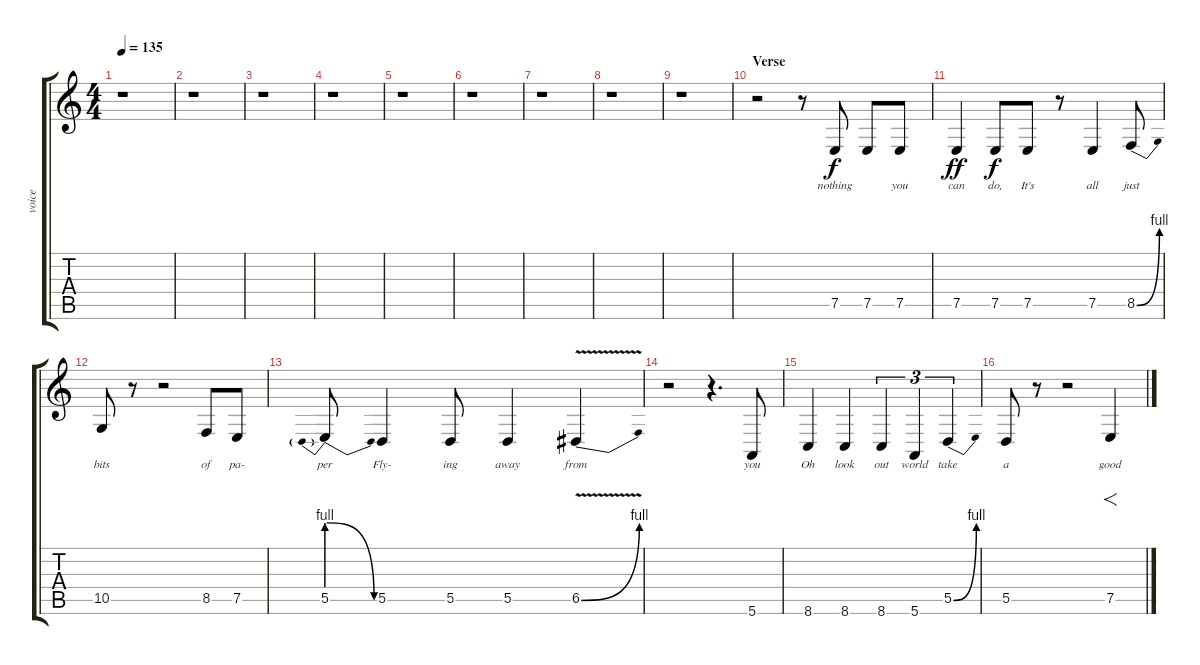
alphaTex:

\track ("voice" "voice") {instrument lead2sawtooth}
\staff {score tabs}
\tuning (E4 B3 G3 D3 A2 E2) {hide}
\ts (4 4)
\tempo 135
\clef g2
\ks c
r.1{dy f} |
r.1 |
r.1 |
r.1 |
r.1 |
r.1 |
r.1 |
r.1 |
r.1 |
\section ("" "Verse")
r.2 r.8 7.5.8{lyrics (0 "nothing") lyrics (1 "") lyrics (2 "") lyrics (3 "") lyrics (4 "")} 7.5.8{lyrics (0 "") lyrics (1 "") lyrics (2 "") lyrics (3 "") lyrics (4 "")} 7.5.8{lyrics (0 "you") lyrics (1 "") lyrics (2 "") lyrics (3 "") lyrics (4 "")} |
7.5.4{lyrics (0 "can") lyrics (1 "") lyrics (2 "") lyrics (3 "") lyrics (4 "") dy ff} 7.5.8{lyrics (0 "do,") lyrics (1 "") lyrics (2 "") lyrics (3 "") lyrics (4 "") dy f} 7.5.8{lyrics (0 "It's") lyrics (1 "") lyrics (2 "") lyrics (3 "") lyrics (4 "")} r.8 7.5.4{lyrics (0 "all") lyrics (1 "") lyrics (2 "") lyrics (3 "") lyrics (4 "")} 8.5{be (bend 0 0 60 4)}.8{lyrics (0 "just") lyrics (1 "") lyrics (2 "") lyrics (3 "") lyrics (4 "")} |
10.5.8{lyrics (0 "bits") lyrics (1 "") lyrics (2 "") lyrics (3 "") lyrics (4 "")} r.8 r.2 8.5.8{lyrics (0 "of") lyrics (1 "") lyrics (2 "") lyrics (3 "") lyrics (4 "")} 7.5.8{lyrics (0 "pa-") lyrics (1 "") lyrics (2 "") lyrics (3 "") lyrics (4 "")} |
5.5{be (prebendrelease 0 4 60 0)}.8{lyrics (0 "per") lyrics (1 "") lyrics (2 "") lyrics (3 "") lyrics (4 "")} 5.5.4{lyrics (0 "Fly-") lyrics (1 "") lyrics (2 "") lyrics (3 "") lyrics (4 "")} 5.5.8{lyrics (0 "ing") lyrics (1 "") lyrics (2 "") lyrics (3 "") lyrics (4 "")} 5.5.4{lyrics (0 "away") lyrics (1 "") lyrics (2 "") lyrics (3 "") lyrics (4 "")} 6.5{be (bend 0 0 60 4) v}.4{lyrics (0 "from") lyrics (1 "") lyrics (2 "") lyrics (3 "") lyrics (4 "")} |
r.2 r.4{d} 5.6.8{lyrics (0 "you") lyrics (1 "") lyrics (2 "") lyrics (3 "") lyrics (4 "")} |
8.6.4{lyrics (0 "Oh") lyrics (1 "") lyrics (2 "") lyrics (3 "") lyrics (4 "")} 8.6.4{lyrics (0 "look") lyrics (1 "") lyrics (2 "") lyrics (3 "") lyrics (4 "")} 8.6.4{tu (3 2) lyrics (0 "out") lyrics (1 "") lyrics (2 "") lyrics (3 "") lyrics (4 "")} 5.6.4{tu (3 2) lyrics (0 "world") lyrics (1 "") lyrics (2 "") lyrics (3 "") lyrics (4 "")} 5.5{be (bend 0 0 60 4)}.4{tu (3 2) lyrics (0 "take") lyrics (1 "") lyrics (2 "") lyrics (3 "") lyrics (4 "")} |
5.5.8{lyrics (0 "a") lyrics (1 "") lyrics (2 "") lyrics (3 "") lyrics (4 "")} r.8 r.2 7.5.4{f lyrics (0 "good") lyrics (1 "") lyrics (2 "") lyrics (3 "") lyrics (4 "")}
